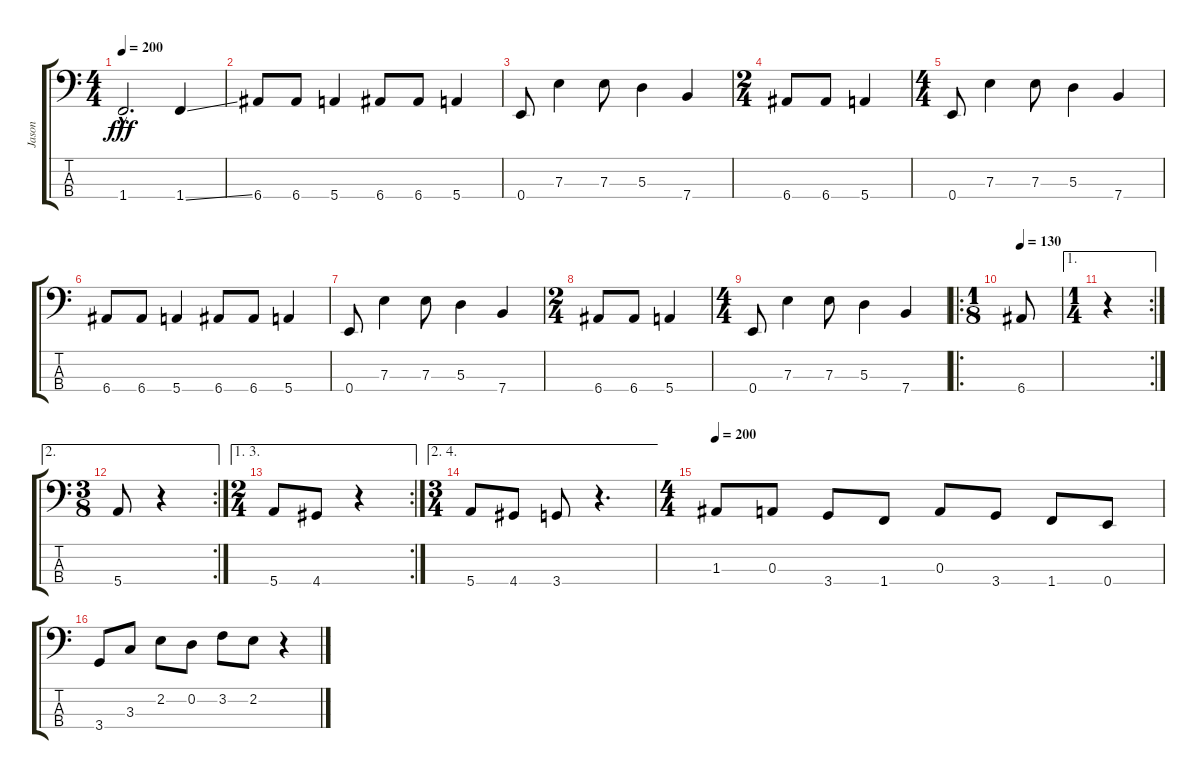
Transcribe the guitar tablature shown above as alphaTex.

\track ("Jason" "Jason") {instrument electricbasspick}
\staff {score tabs}
\tuning (G2 D2 A1 E1) {hide}
\ts (4 4)
\tempo 200
\clef f4
\ks c
1.4{hac}.2{d dy fff} 1.4{ss}.4 |
6.4.8 6.4.8 5.4.4 6.4.8 6.4.8 5.4.4 |
0.4.8 7.3.4 7.3.8 5.3.4 7.4.4 |
\ts (2 4)
6.4.8 6.4.8 5.4.4 |
\ts (4 4)
0.4.8 7.3.4 7.3.8 5.3.4 7.4.4 |
6.4.8 6.4.8 5.4.4 6.4.8 6.4.8 5.4.4 |
0.4.8 7.3.4 7.3.8 5.3.4 7.4.4 |
\ts (2 4)
6.4.8 6.4.8 5.4.4 |
\ts (4 4)
0.4.8 7.3.4 7.3.8 5.3.4 7.4.4 |
\ro
\ts (1 8)
\tempo 130
6.4.8 |
\ae 1
\rc 2
\ts (1 4)
r.4 |
\ae 2
\rc 2
\ts (3 8)
5.4.8 r.4 |
\ae (1 3)
\rc 2
\ts (2 4)
5.4.8 4.4.8 r.4 |
\ae (2 4)
\ts (3 4)
5.4.8 4.4.8 3.4.8 r.4{d} |
\ts (4 4)
\tempo 200
1.3.8 0.3.8 3.4.8 1.4.8 0.3.8 3.4.8 1.4.8 0.4.8 |
3.4.8 3.3.8 2.2.8 0.2.8 3.2.8 2.2.8 r.4
